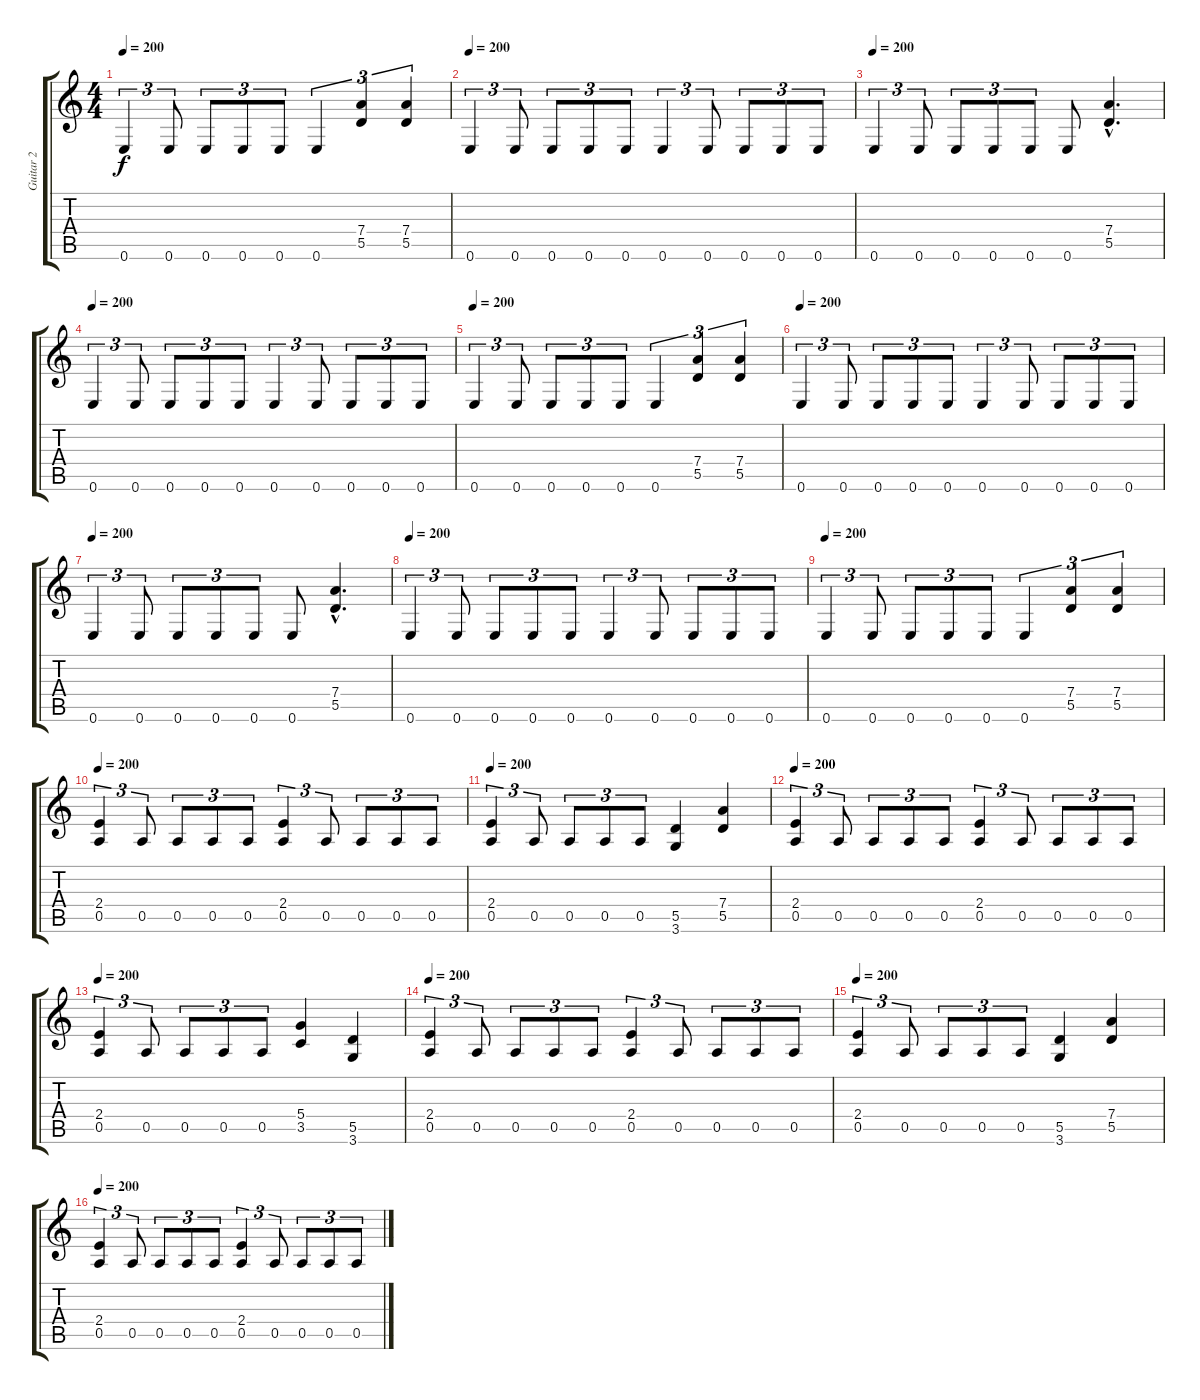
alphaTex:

\track ("Guitar 2" "Guitar 2") {instrument distortionguitar}
\staff {score tabs}
\tuning (E4 B3 G3 D3 A2 E2) {hide}
\ts (4 4)
\tempo 200
\clef g2
\ks c
0.6.4{tu (3 2) dy f} 0.6.8{tu (3 2)} 0.6.8{tu (3 2)} 0.6.8{tu (3 2)} 0.6.8{tu (3 2)} 0.6.4{tu (3 2)} (7.4 5.5).4{tu (3 2)} (7.4 5.5).4{tu (3 2)} |
\tempo 200
0.6.4{tu (3 2)} 0.6.8{tu (3 2)} 0.6.8{tu (3 2)} 0.6.8{tu (3 2)} 0.6.8{tu (3 2)} 0.6.4{tu (3 2)} 0.6.8{tu (3 2)} 0.6.8{tu (3 2)} 0.6.8{tu (3 2)} 0.6.8{tu (3 2)} |
\tempo 200
0.6.4{tu (3 2)} 0.6.8{tu (3 2)} 0.6.8{tu (3 2)} 0.6.8{tu (3 2)} 0.6.8{tu (3 2)} 0.6.8 (7.4{hac} 5.5{hac}).4{d} |
\tempo 200
0.6.4{tu (3 2)} 0.6.8{tu (3 2)} 0.6.8{tu (3 2)} 0.6.8{tu (3 2)} 0.6.8{tu (3 2)} 0.6.4{tu (3 2)} 0.6.8{tu (3 2)} 0.6.8{tu (3 2)} 0.6.8{tu (3 2)} 0.6.8{tu (3 2)} |
\tempo 200
0.6.4{tu (3 2)} 0.6.8{tu (3 2)} 0.6.8{tu (3 2)} 0.6.8{tu (3 2)} 0.6.8{tu (3 2)} 0.6.4{tu (3 2)} (7.4 5.5).4{tu (3 2)} (7.4 5.5).4{tu (3 2)} |
\tempo 200
0.6.4{tu (3 2)} 0.6.8{tu (3 2)} 0.6.8{tu (3 2)} 0.6.8{tu (3 2)} 0.6.8{tu (3 2)} 0.6.4{tu (3 2)} 0.6.8{tu (3 2)} 0.6.8{tu (3 2)} 0.6.8{tu (3 2)} 0.6.8{tu (3 2)} |
\tempo 200
0.6.4{tu (3 2)} 0.6.8{tu (3 2)} 0.6.8{tu (3 2)} 0.6.8{tu (3 2)} 0.6.8{tu (3 2)} 0.6.8 (7.4{hac} 5.5{hac}).4{d} |
\tempo 200
0.6.4{tu (3 2)} 0.6.8{tu (3 2)} 0.6.8{tu (3 2)} 0.6.8{tu (3 2)} 0.6.8{tu (3 2)} 0.6.4{tu (3 2)} 0.6.8{tu (3 2)} 0.6.8{tu (3 2)} 0.6.8{tu (3 2)} 0.6.8{tu (3 2)} |
\tempo 200
0.6.4{tu (3 2)} 0.6.8{tu (3 2)} 0.6.8{tu (3 2)} 0.6.8{tu (3 2)} 0.6.8{tu (3 2)} 0.6.4{tu (3 2)} (7.4 5.5).4{tu (3 2)} (7.4 5.5).4{tu (3 2)} |
\tempo 200
(2.4 0.5).4{tu (3 2)} 0.5.8{tu (3 2)} 0.5.8{tu (3 2)} 0.5.8{tu (3 2)} 0.5.8{tu (3 2)} (2.4 0.5).4{tu (3 2)} 0.5.8{tu (3 2)} 0.5.8{tu (3 2)} 0.5.8{tu (3 2)} 0.5.8{tu (3 2)} |
\tempo 200
(2.4 0.5).4{tu (3 2)} 0.5.8{tu (3 2)} 0.5.8{tu (3 2)} 0.5.8{tu (3 2)} 0.5.8{tu (3 2)} (5.5 3.6).4 (7.4 5.5).4 |
\tempo 200
(2.4 0.5).4{tu (3 2)} 0.5.8{tu (3 2)} 0.5.8{tu (3 2)} 0.5.8{tu (3 2)} 0.5.8{tu (3 2)} (2.4 0.5).4{tu (3 2)} 0.5.8{tu (3 2)} 0.5.8{tu (3 2)} 0.5.8{tu (3 2)} 0.5.8{tu (3 2)} |
\tempo 200
(2.4 0.5).4{tu (3 2)} 0.5.8{tu (3 2)} 0.5.8{tu (3 2)} 0.5.8{tu (3 2)} 0.5.8{tu (3 2)} (5.4 3.5).4 (5.5 3.6).4 |
\tempo 200
(2.4 0.5).4{tu (3 2)} 0.5.8{tu (3 2)} 0.5.8{tu (3 2)} 0.5.8{tu (3 2)} 0.5.8{tu (3 2)} (2.4 0.5).4{tu (3 2)} 0.5.8{tu (3 2)} 0.5.8{tu (3 2)} 0.5.8{tu (3 2)} 0.5.8{tu (3 2)} |
\tempo 200
(2.4 0.5).4{tu (3 2)} 0.5.8{tu (3 2)} 0.5.8{tu (3 2)} 0.5.8{tu (3 2)} 0.5.8{tu (3 2)} (5.5 3.6).4 (7.4 5.5).4 |
\tempo 200
(2.4 0.5).4{tu (3 2)} 0.5.8{tu (3 2)} 0.5.8{tu (3 2)} 0.5.8{tu (3 2)} 0.5.8{tu (3 2)} (2.4 0.5).4{tu (3 2)} 0.5.8{tu (3 2)} 0.5.8{tu (3 2)} 0.5.8{tu (3 2)} 0.5.8{tu (3 2)}
